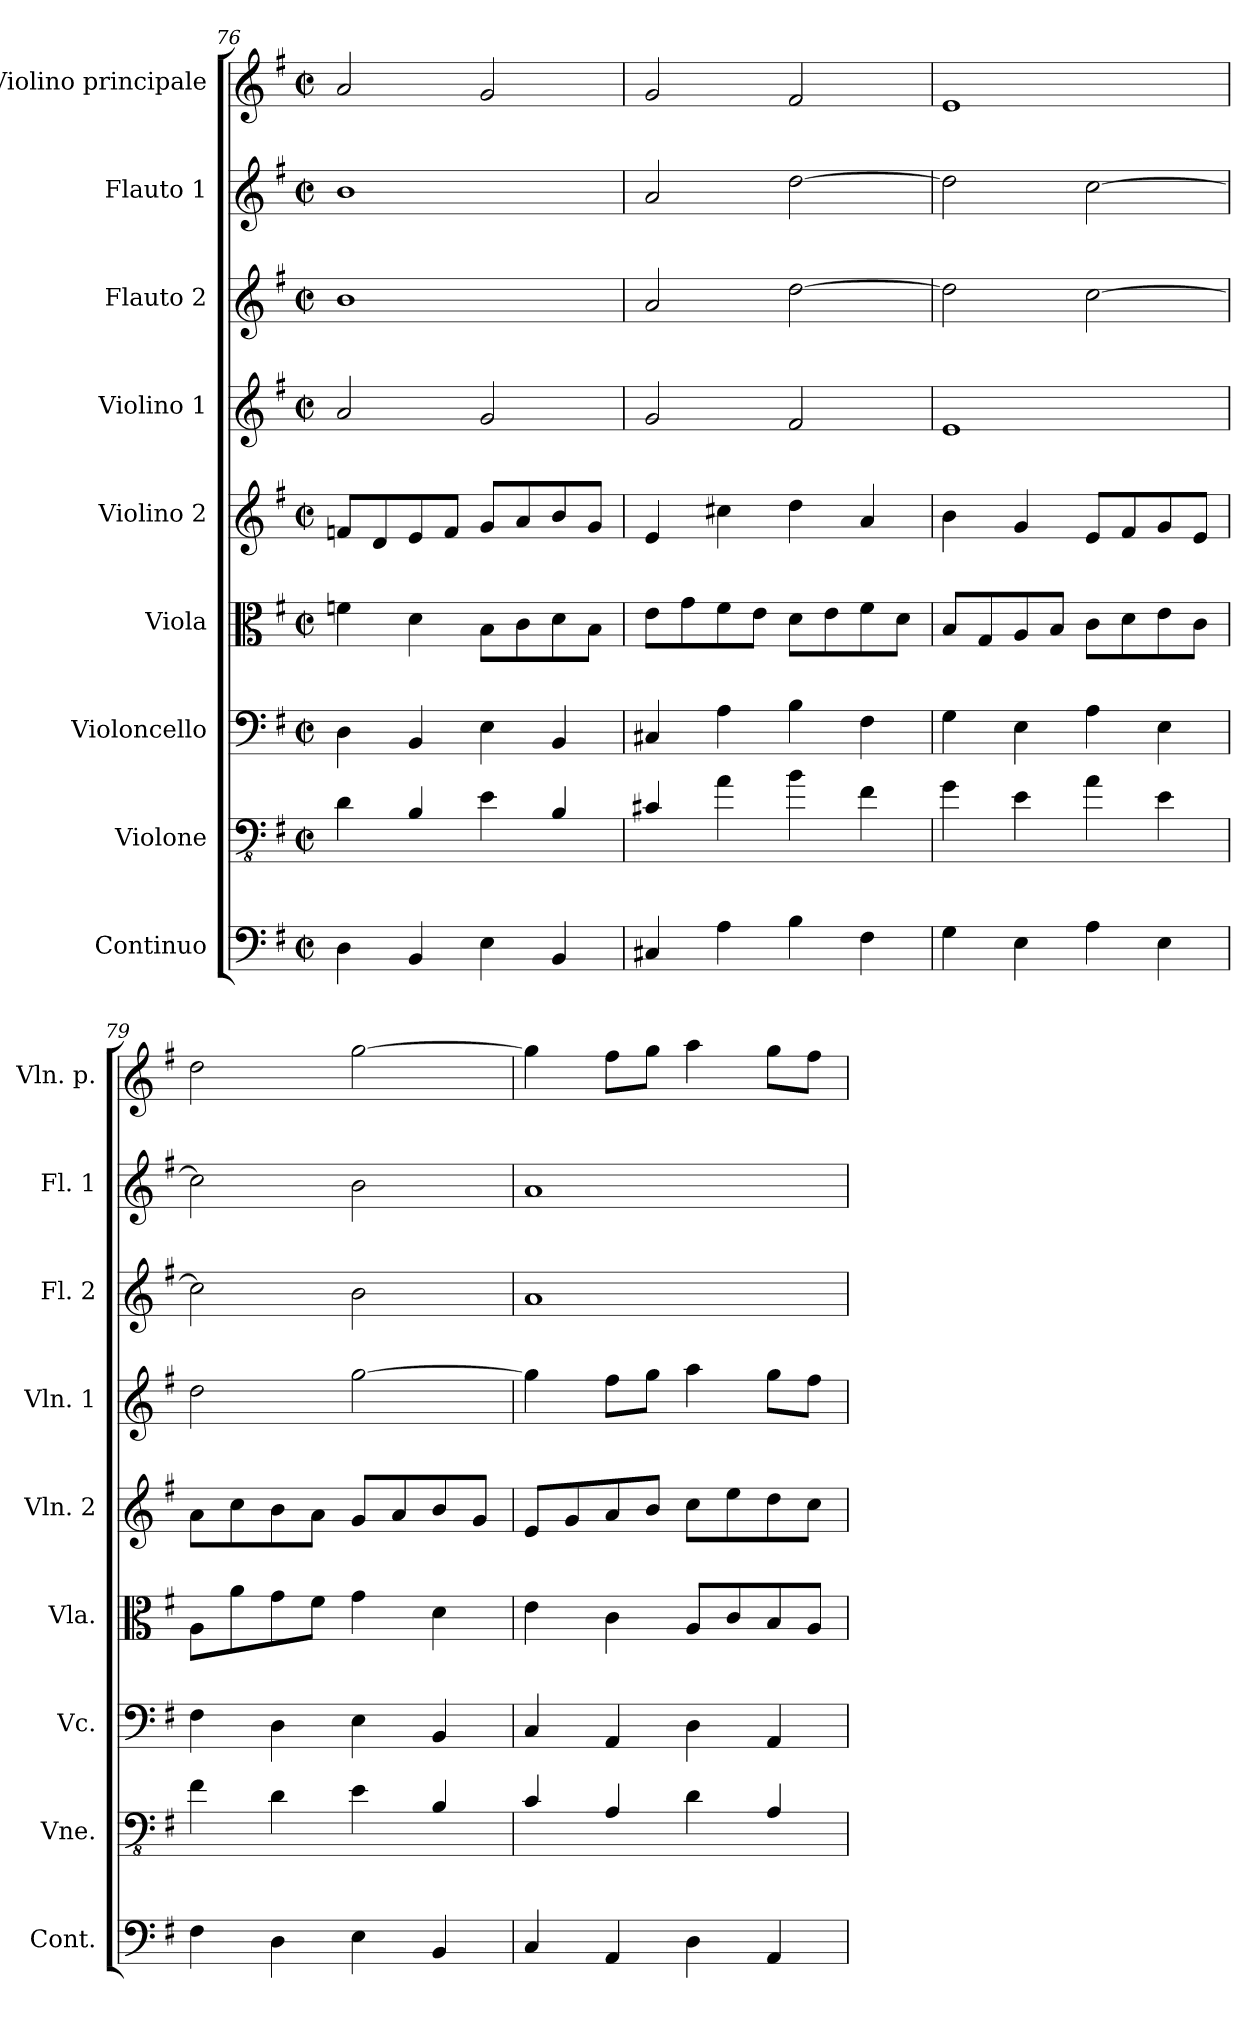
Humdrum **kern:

**kern	**kern	**kern	**kern	**kern	**kern	**kern	**kern	**kern
*part9	*part8	*part7	*part6	*part5	*part4	*part3	*part2	*part1
*staff9	*staff8	*staff7	*staff6	*staff5	*staff4	*staff3	*staff2	*staff1
*I"Continuo	*I"Violone	*I"Violoncello	*I"Viola	*I"Violino 2	*I"Violino 1	*I"Flauto 2	*I"Flauto 1	*I"Violino principale
*I'Cont.	*I'Vne.	*I'Vc.	*I'Vla.	*I'Vln. 2	*I'Vln. 1	*I'Fl. 2	*I'Fl. 1	*I'Vln. p.
*clefF4	*clefFv4	*clefF4	*clefC3	*clefG2	*clefG2	*clefG2	*clefG2	*clefG2
*	*ITrd7c12	*	*	*	*	*	*	*
*k[f#]	*k[f#]	*k[f#]	*k[f#]	*k[f#]	*k[f#]	*k[f#]	*k[f#]	*k[f#]
*M2/2	*M2/2	*M2/2	*M2/2	*M2/2	*M2/2	*M2/2	*M2/2	*M2/2
*met(c|)	*met(c|)	*met(c|)	*met(c|)	*met(c|)	*met(c|)	*met(c|)	*met(c|)	*met(c|)
=76	=76	=76	=76	=76	=76	=76	=76	=76
4D\	4DD\	4D\	4fn\	8fn/L	2a/	1b	1b	2a/
.	.	.	.	8d/	.	.	.	.
4BB/	4BBB/	4BB/	4d\	8e/	.	.	.	.
.	.	.	.	8f/J	.	.	.	.
4E\	4EE\	4E\	8B\L	8g/L	2g/	.	.	2g/
.	.	.	8c\	8a/	.	.	.	.
4BB/	4BBB/	4BB/	8d\	8b/	.	.	.	.
.	.	.	8B\J	8g/J	.	.	.	.
=77	=77	=77	=77	=77	=77	=77	=77	=77
4C#X/	4CC#X/	4C#X/	8e\L	4e/	2g/	2a/	2a/	2g/
.	.	.	8g\	.	.	.	.	.
4A\	4AA\	4A\	8f#\	4cc#X\	.	.	.	.
.	.	.	8e\J	.	.	.	.	.
4B\	4BB\	4B\	8d\L	4dd\	2f#/	[2dd\	[2dd\	2f#/
.	.	.	8e\	.	.	.	.	.
4F#\	4FF#\	4F#\	8f#\	4a/	.	.	.	.
.	.	.	8d\J	.	.	.	.	.
=78	=78	=78	=78	=78	=78	=78	=78	=78
4G\	4GG\	4G\	8B/L	4b\	1e	2dd\]	2dd\]	1e
.	.	.	8G/	.	.	.	.	.
4E\	4EE\	4E\	8A/	4g/	.	.	.	.
.	.	.	8B/J	.	.	.	.	.
4A\	4AA\	4A\	8c\L	8e/L	.	[2cc\	[2cc\	.
.	.	.	8d\	8f#/	.	.	.	.
4E\	4EE\	4E\	8e\	8g/	.	.	.	.
.	.	.	8c\J	8e/J	.	.	.	.
=79	=79	=79	=79	=79	=79	=79	=79	=79
4F#\	4FF#\	4F#\	8A\L	8a\L	2dd\	2cc\]	2cc\]	2dd\
.	.	.	8a\	8cc\	.	.	.	.
4D\	4DD\	4D\	8g\	8b\	.	.	.	.
.	.	.	8f#\J	8a\J	.	.	.	.
4E\	4EE\	4E\	4g\	8g/L	[2gg\	2b\	2b\	[2gg\
.	.	.	.	8a/	.	.	.	.
4BB/	4BBB/	4BB/	4d\	8b/	.	.	.	.
.	.	.	.	8g/J	.	.	.	.
!!LO:LB:g=z
=80	=80	=80	=80	=80	=80	=80	=80	=80
4C/	4CC/	4C/	4e\	8e/L	4gg\]	1a	1a	4gg\]
.	.	.	.	8g/	.	.	.	.
4AA/	4AAA/	4AA/	4c\	8a/	8ff#\L	.	.	8ff#\L
.	.	.	.	8b/J	8gg\J	.	.	8gg\J
4D\	4DD\	4D\	8A/L	8cc\L	4aa\	.	.	4aa\
.	.	.	8c/	8ee\	.	.	.	.
4AA/	4AAA/	4AA/	8B/	8dd\	8gg\L	.	.	8gg\L
.	.	.	8A/J	8cc\J	8ff#\J	.	.	8ff#\J
=	=	=	=	=	=	=	=	=
*-	*-	*-	*-	*-	*-	*-	*-	*-
